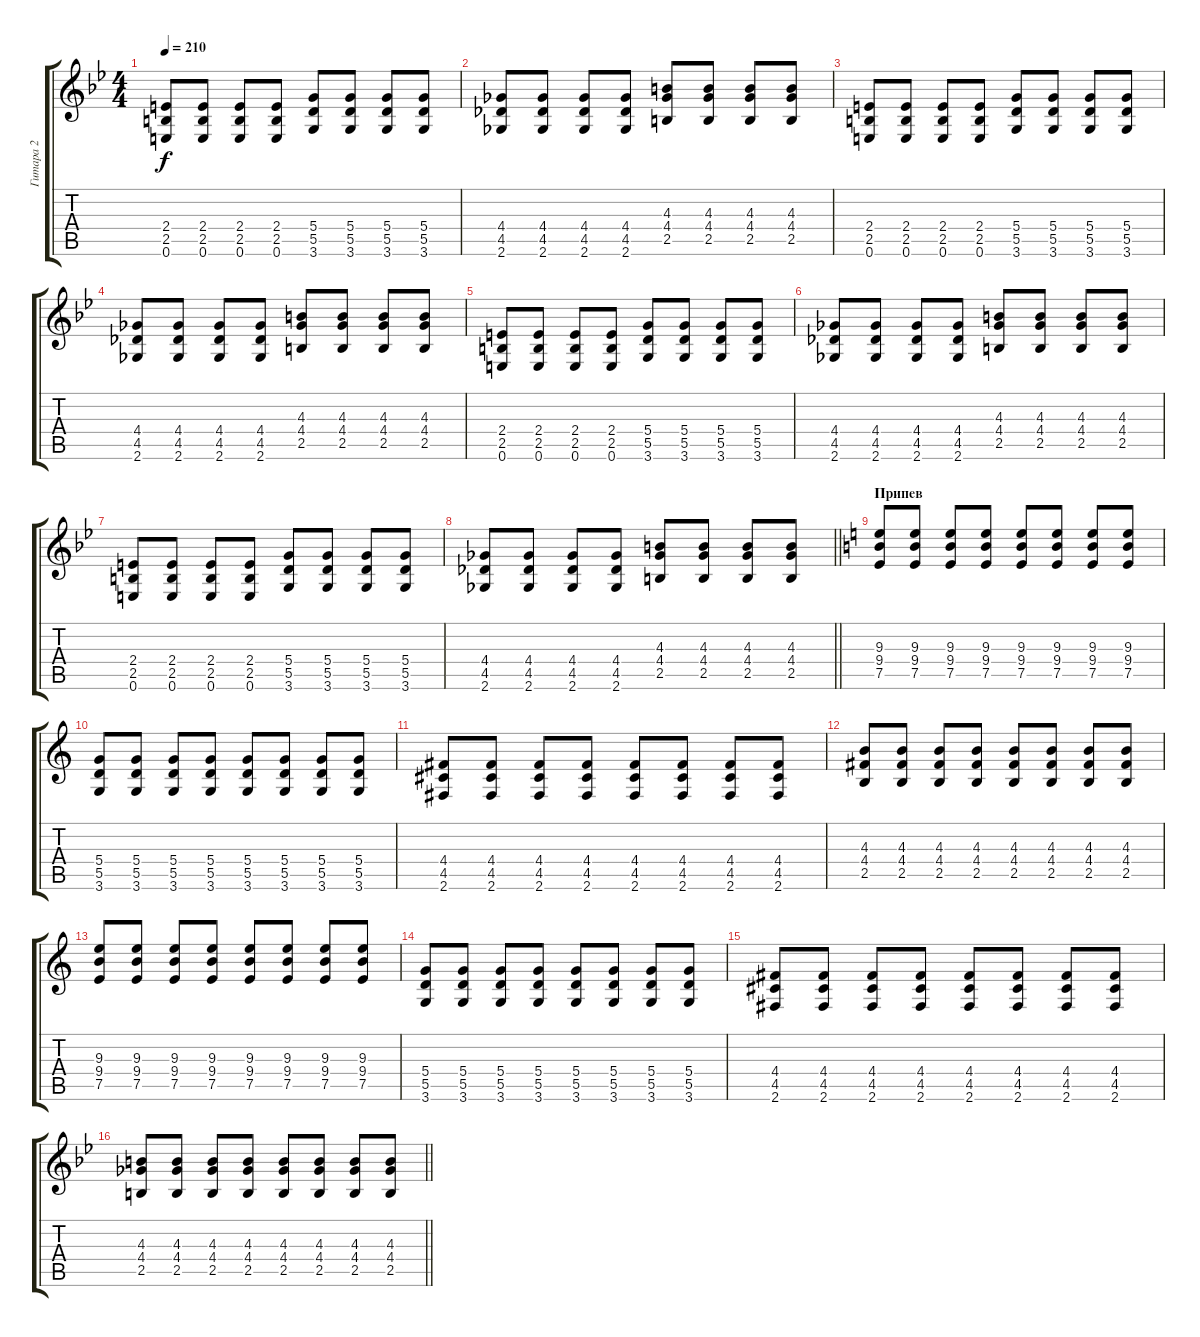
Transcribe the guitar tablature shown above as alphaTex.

\track ("Гитара 2" "Гитара 2") {instrument distortionguitar}
\staff {score tabs}
\tuning (E4 B3 G3 D3 A2 E2) {hide}
\ts (4 4)
\tempo 210
\clef g2
\ks bb
(2.4 2.5 0.6).8{dy f} (2.4 2.5 0.6).8 (2.4 2.5 0.6).8 (2.4 2.5 0.6).8 (5.4 5.5 3.6).8 (5.4 5.5 3.6).8 (5.4 5.5 3.6).8 (5.4 5.5 3.6).8 |
(4.4 4.5 2.6).8 (4.4 4.5 2.6).8 (4.4 4.5 2.6).8 (4.4 4.5 2.6).8 (4.3 4.4 2.5).8 (4.3 4.4 2.5).8 (4.3 4.4 2.5).8 (4.3 4.4 2.5).8 |
(2.4 2.5 0.6).8 (2.4 2.5 0.6).8 (2.4 2.5 0.6).8 (2.4 2.5 0.6).8 (5.4 5.5 3.6).8 (5.4 5.5 3.6).8 (5.4 5.5 3.6).8 (5.4 5.5 3.6).8 |
(4.4 4.5 2.6).8 (4.4 4.5 2.6).8 (4.4 4.5 2.6).8 (4.4 4.5 2.6).8 (4.3 4.4 2.5).8 (4.3 4.4 2.5).8 (4.3 4.4 2.5).8 (4.3 4.4 2.5).8 |
(2.4 2.5 0.6).8 (2.4 2.5 0.6).8 (2.4 2.5 0.6).8 (2.4 2.5 0.6).8 (5.4 5.5 3.6).8 (5.4 5.5 3.6).8 (5.4 5.5 3.6).8 (5.4 5.5 3.6).8 |
(4.4 4.5 2.6).8 (4.4 4.5 2.6).8 (4.4 4.5 2.6).8 (4.4 4.5 2.6).8 (4.3 4.4 2.5).8 (4.3 4.4 2.5).8 (4.3 4.4 2.5).8 (4.3 4.4 2.5).8 |
(2.4 2.5 0.6).8 (2.4 2.5 0.6).8 (2.4 2.5 0.6).8 (2.4 2.5 0.6).8 (5.4 5.5 3.6).8 (5.4 5.5 3.6).8 (5.4 5.5 3.6).8 (5.4 5.5 3.6).8 |
\barLineRight lightlight
(4.4 4.5 2.6).8 (4.4 4.5 2.6).8 (4.4 4.5 2.6).8 (4.4 4.5 2.6).8 (4.3 4.4 2.5).8 (4.3 4.4 2.5).8 (4.3 4.4 2.5).8 (4.3 4.4 2.5).8 |
\section ("" "Припев")
\ks c
(9.3 9.4 7.5).8 (9.3 9.4 7.5).8 (9.3 9.4 7.5).8 (9.3 9.4 7.5).8 (9.3 9.4 7.5).8 (9.3 9.4 7.5).8 (9.3 9.4 7.5).8 (9.3 9.4 7.5).8 |
(5.4 5.5 3.6).8 (5.4 5.5 3.6).8 (5.4 5.5 3.6).8 (5.4 5.5 3.6).8 (5.4 5.5 3.6).8 (5.4 5.5 3.6).8 (5.4 5.5 3.6).8 (5.4 5.5 3.6).8 |
(4.4 4.5 2.6).8 (4.4 4.5 2.6).8 (4.4 4.5 2.6).8 (4.4 4.5 2.6).8 (4.4 4.5 2.6).8 (4.4 4.5 2.6).8 (4.4 4.5 2.6).8 (4.4 4.5 2.6).8 |
(4.3 4.4 2.5).8 (4.3 4.4 2.5).8 (4.3 4.4 2.5).8 (4.3 4.4 2.5).8 (4.3 4.4 2.5).8 (4.3 4.4 2.5).8 (4.3 4.4 2.5).8 (4.3 4.4 2.5).8 |
(9.3 9.4 7.5).8 (9.3 9.4 7.5).8 (9.3 9.4 7.5).8 (9.3 9.4 7.5).8 (9.3 9.4 7.5).8 (9.3 9.4 7.5).8 (9.3 9.4 7.5).8 (9.3 9.4 7.5).8 |
(5.4 5.5 3.6).8 (5.4 5.5 3.6).8 (5.4 5.5 3.6).8 (5.4 5.5 3.6).8 (5.4 5.5 3.6).8 (5.4 5.5 3.6).8 (5.4 5.5 3.6).8 (5.4 5.5 3.6).8 |
(4.4 4.5 2.6).8 (4.4 4.5 2.6).8 (4.4 4.5 2.6).8 (4.4 4.5 2.6).8 (4.4 4.5 2.6).8 (4.4 4.5 2.6).8 (4.4 4.5 2.6).8 (4.4 4.5 2.6).8 |
\barLineRight lightlight
\ks bb
(4.3 4.4 2.5).8 (4.3 4.4 2.5).8 (4.3 4.4 2.5).8 (4.3 4.4 2.5).8 (4.3 4.4 2.5).8 (4.3 4.4 2.5).8 (4.3 4.4 2.5).8 (4.3 4.4 2.5).8
